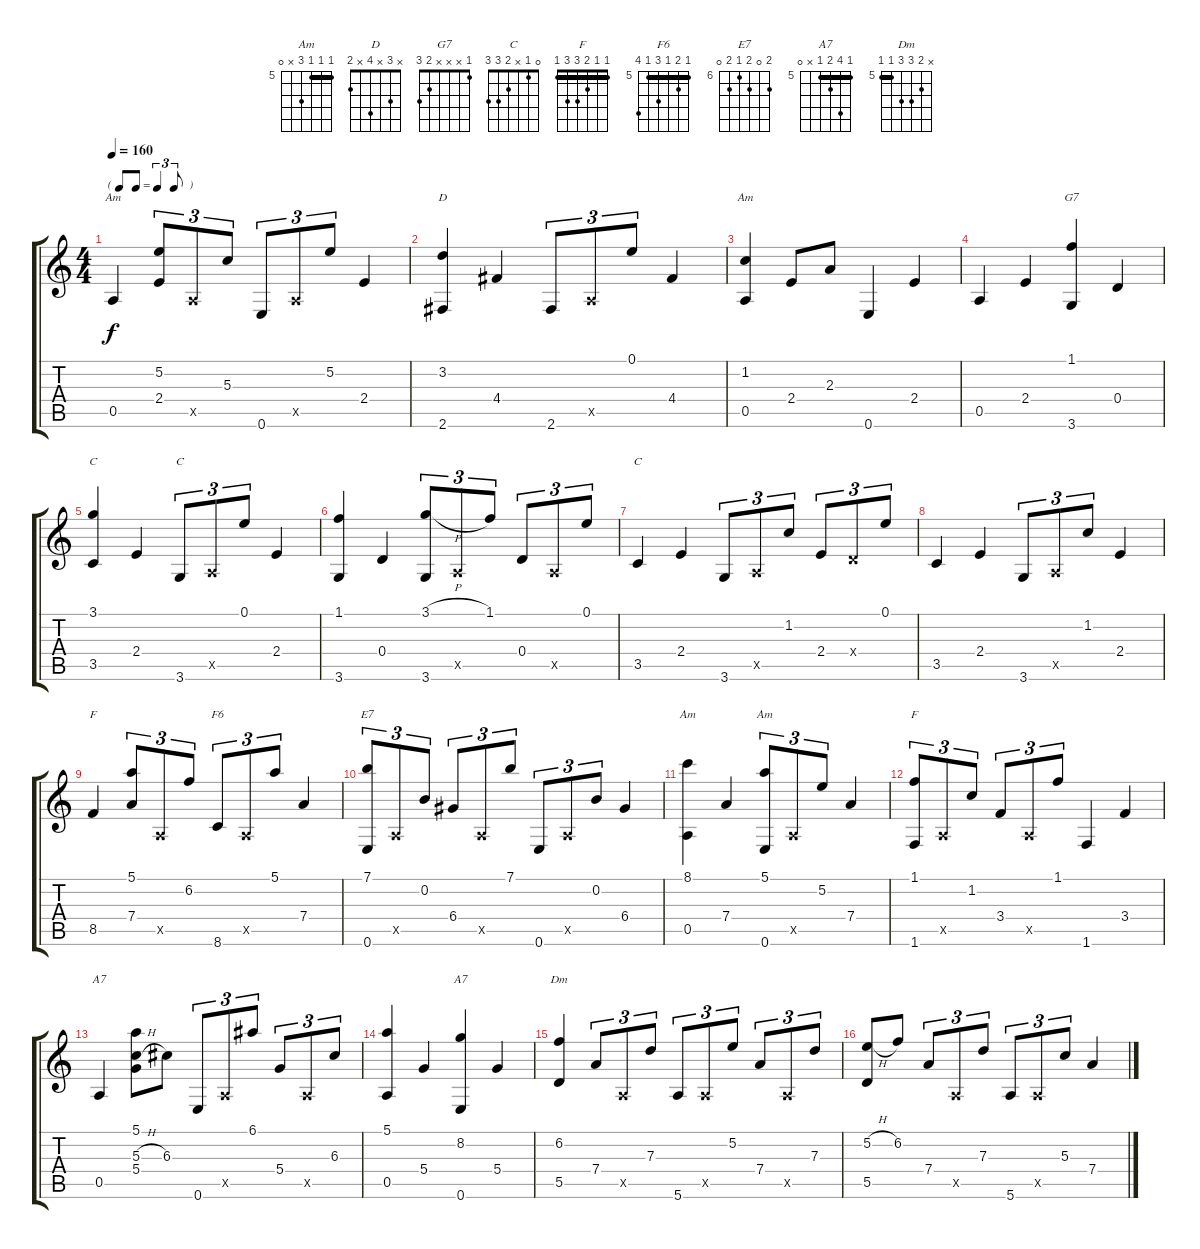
\track "" {instrument acousticguitarnylon}
\staff {score tabs}
\tuning (E4 B3 G3 D3 A2 E2) {hide}
\chord ("Am" x 5 5 2 0 0)
\chord ("D" x 3 x 4 x 2)
\chord ("Am" x 1 2 2 0 x)
\chord ("G7" 1 x x x 2 3)
\chord ("C" 3 1 x 2 3 x)
\chord ("C" x 1 x 2 x 3)
\chord ("C" 0 1 x 2 3 3)
\chord ("F" 5 6 x 7 8 5) {firstfret 5 barre 5}
\chord ("F6" 5 6 5 7 5 8) {firstfret 5 barre 5}
\chord ("E7" 7 0 7 6 7 0) {firstfret 6}
\chord ("Am" 8 5 5 7 0 0) {firstfret 5 barre 5}
\chord ("Am" 5 5 5 7 x 0) {firstfret 5 barre 5}
\chord ("F" 1 1 2 3 3 1) {barre 1}
\chord ("A7" 5 5 6 5 0 0) {firstfret 5 barre 5}
\chord ("A7" 5 8 6 5 x 0) {firstfret 5 barre 5}
\chord ("Dm" x 6 7 7 5 5) {firstfret 5 barre 5}
\ts (4 4)
\tf triplet8th
\tempo 160
\clef g2
\ks c
0.5.4{ch "Am" dy f instrument acousticguitarnylon} (5.2 2.4).8{tu (3 2)} 0.5{x}.8{tu (3 2)} 5.3.8{tu (3 2)} 0.6.8{tu (3 2)} 0.5{x}.8{tu (3 2)} 5.2.8{tu (3 2)} 2.4.4 |
(3.2 2.6).4{ch "D"} 4.4.4 2.6.8{tu (3 2)} 0.5{x}.8{tu (3 2)} 0.1.8{tu (3 2)} 4.4.4 |
(1.2 0.5).4{ch "Am"} 2.4.8 2.3.8 0.6.4 2.4.4 |
0.5.4 2.4.4 (1.1 3.6).4{ch "G7"} 0.4.4 |
(3.1 3.5).4{ch "C"} 2.4.4 3.6.8{tu (3 2) ch "C"} 0.5{x}.8{tu (3 2)} 0.1.8{tu (3 2)} 2.4.4 |
(1.1 3.6).4 0.4.4 (3.1{h} 3.6).8{tu (3 2)} 0.5{x}.8{tu (3 2)} 1.1.8{tu (3 2)} 0.4.8{tu (3 2)} 0.5{x}.8{tu (3 2)} 0.1.8{tu (3 2)} |
3.5.4{ch "C"} 2.4.4 3.6.8{tu (3 2)} 0.5{x}.8{tu (3 2)} 1.2.8{tu (3 2)} 2.4.8{tu (3 2)} 0.4{x}.8{tu (3 2)} 0.1.8{tu (3 2)} |
3.5.4 2.4.4 3.6.8{tu (3 2)} 0.5{x}.8{tu (3 2)} 1.2.8{tu (3 2)} 2.4.4 |
8.5.4{ch "F"} (5.1 7.4).8{tu (3 2)} 0.5{x}.8{tu (3 2)} 6.2.8{tu (3 2)} 8.6.8{tu (3 2) ch "F6"} 0.5{x}.8{tu (3 2)} 5.1.8{tu (3 2)} 7.4.4 |
(7.1 0.6).8{tu (3 2) ch "E7"} 0.5{x}.8{tu (3 2)} 0.2.8{tu (3 2)} 6.4.8{tu (3 2)} 0.5{x}.8{tu (3 2)} 7.1.8{tu (3 2)} 0.6.8{tu (3 2)} 0.5{x}.8{tu (3 2)} 0.2.8{tu (3 2)} 6.4.4 |
(8.1 0.5).4{ch "Am"} 7.4.4 (5.1 0.6).8{tu (3 2) ch "Am"} 0.5{x}.8{tu (3 2)} 5.2.8{tu (3 2)} 7.4.4 |
(1.1 1.6).8{tu (3 2) ch "F"} 0.5{x}.8{tu (3 2)} 1.2.8{tu (3 2)} 3.4.8{tu (3 2)} 0.5{x}.8{tu (3 2)} 1.1.8{tu (3 2)} 1.6.4 3.4.4 |
0.5.4{ch "A7"} (5.1 5.3{h} 5.4).8 6.3.8 0.6.8{tu (3 2)} 0.5{x}.8{tu (3 2)} 6.1.8{tu (3 2)} 5.4.8{tu (3 2)} 0.5{x}.8{tu (3 2)} 6.3.8{tu (3 2)} |
(5.1 0.5).4 5.4.4 (8.2 0.6).4{ch "A7"} 5.4.4 |
(6.2 5.5).4{ch "Dm"} 7.4.8{tu (3 2)} 0.5{x}.8{tu (3 2)} 7.3.8{tu (3 2)} 5.6.8{tu (3 2)} 0.5{x}.8{tu (3 2)} 5.2.8{tu (3 2)} 7.4.8{tu (3 2)} 0.5{x}.8{tu (3 2)} 7.3.8{tu (3 2)} |
(5.2{h} 5.5).8 6.2.8 7.4.8{tu (3 2)} 0.5{x}.8{tu (3 2)} 7.3.8{tu (3 2)} 5.6.8{tu (3 2)} 0.5{x}.8{tu (3 2)} 5.3.8{tu (3 2)} 7.4.4
